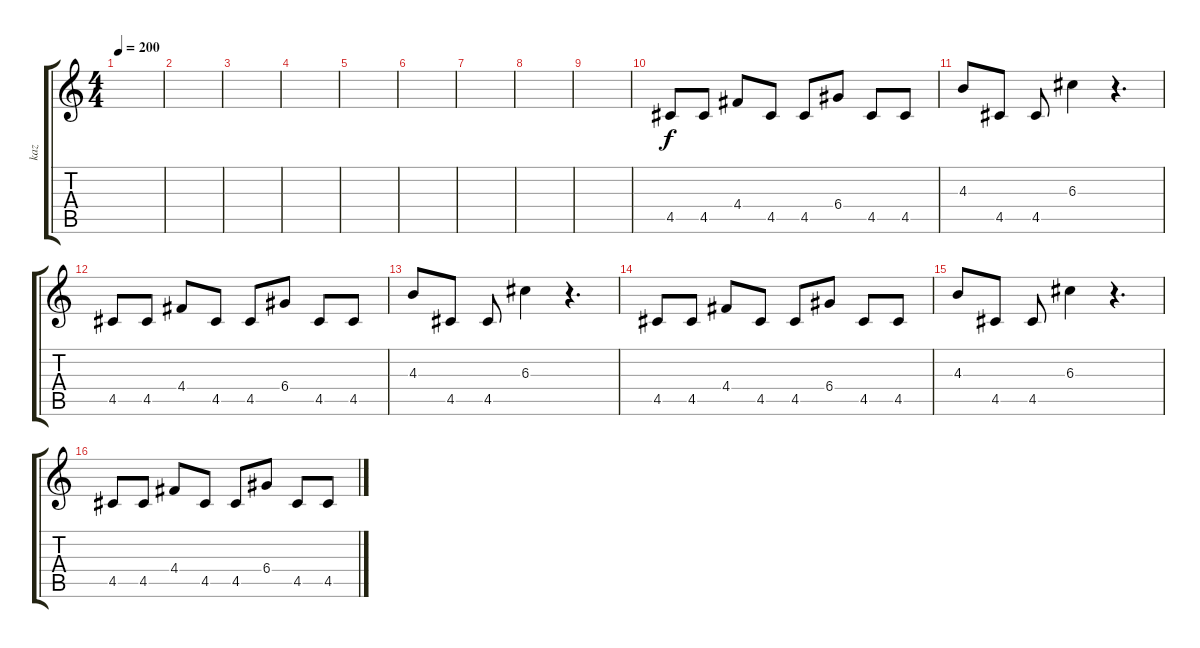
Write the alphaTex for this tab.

\track ("kaz" "kaz") {instrument distortionguitar}
\staff {score tabs}
\tuning (E4 B3 G3 D3 A2 E2) {hide}
\ts (4 4)
\tempo 200
\clef g2
\ks c
|
|
|
|
|
|
|
|
|
4.5.8 4.5.8 4.4.8 4.5.8 4.5.8 6.4.8 4.5.8 4.5.8 |
4.3.8 4.5.8 4.5.8 6.3.4 r.4{d} |
4.5.8 4.5.8 4.4.8 4.5.8 4.5.8 6.4.8 4.5.8 4.5.8 |
4.3.8 4.5.8 4.5.8 6.3.4 r.4{d} |
4.5.8 4.5.8 4.4.8 4.5.8 4.5.8 6.4.8 4.5.8 4.5.8 |
4.3.8 4.5.8 4.5.8 6.3.4 r.4{d} |
4.5.8 4.5.8 4.4.8 4.5.8 4.5.8 6.4.8 4.5.8 4.5.8
